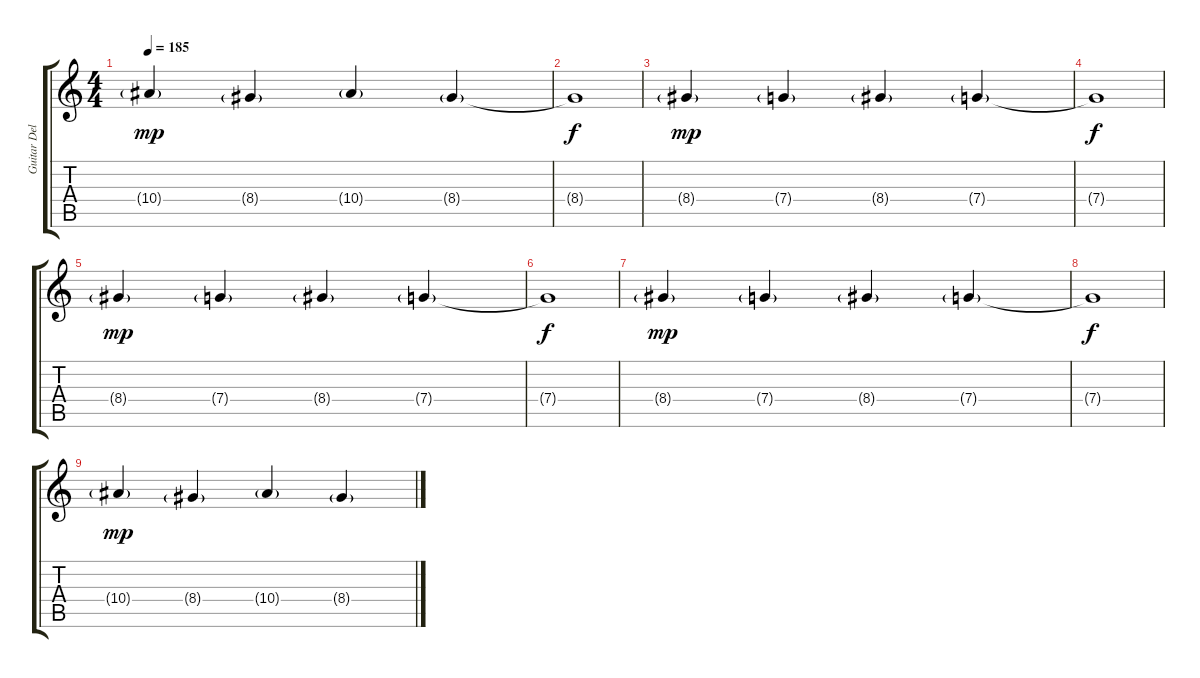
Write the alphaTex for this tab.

\track ("Guitar Delay" "Guitar Del") {instrument electricguitarclean}
\staff {score tabs}
\tuning (D4 A3 F3 C3 G2 C2) {hide}
\ts (4 4)
\tempo 185
\clef g2
\ks c
10.4{g}.4{dy mp} 8.4{g}.4 10.4{g}.4 8.4{g}.4 |
8.4{t}.1{dy f} |
8.4{g}.4{dy mp} 7.4{g}.4 8.4{g}.4 7.4{g}.4 |
7.4{t}.1{dy f} |
8.4{g}.4{dy mp} 7.4{g}.4 8.4{g}.4 7.4{g}.4 |
7.4{t}.1{dy f} |
8.4{g}.4{dy mp} 7.4{g}.4 8.4{g}.4 7.4{g}.4 |
7.4{t}.1{dy f} |
10.4{g}.4{dy mp} 8.4{g}.4 10.4{g}.4 8.4{g}.4
